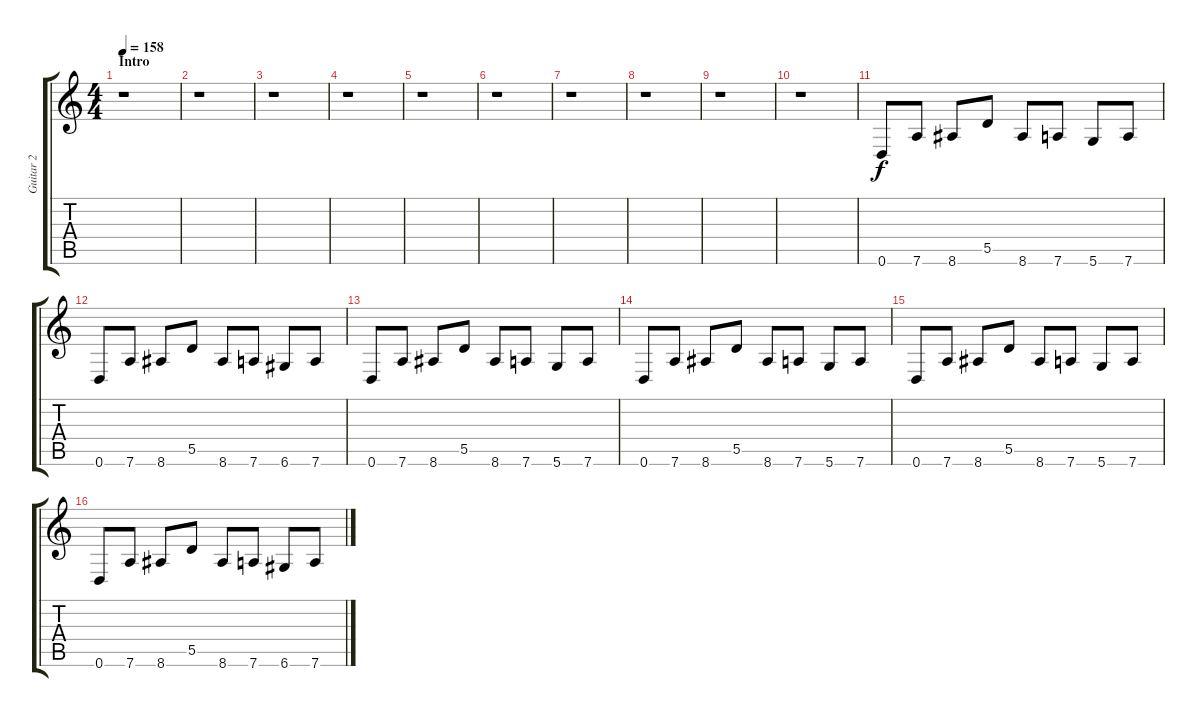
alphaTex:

\track ("Guitar 2" "Guitar 2") {instrument distortionguitar}
\staff {score tabs}
\tuning (E4 B3 G3 D3 A2 D2) {hide}
\ts (4 4)
\section ("" "Intro")
\tempo 158
\clef g2
\ks c
r.1{dy f instrument distortionguitar} |
r.1 |
r.1 |
r.1 |
r.1 |
r.1 |
r.1 |
r.1 |
r.1 |
r.1 |
0.6.8{volume 5} 7.6.8 8.6.8 5.5.8 8.6.8{volume 6} 7.6.8 5.6.8 7.6.8 |
0.6.8{volume 7} 7.6.8 8.6.8 5.5.8 8.6.8{volume 8} 7.6.8 6.6.8 7.6.8 |
0.6.8{volume 9} 7.6.8 8.6.8 5.5.8 8.6.8{volume 10} 7.6.8 5.6.8 7.6.8 |
0.6.8{volume 11} 7.6.8 8.6.8 5.5.8 8.6.8{volume 12} 7.6.8 5.6.8 7.6.8 |
0.6.8{volume 13} 7.6.8 8.6.8 5.5.8 8.6.8{volume 13} 7.6.8 5.6.8 7.6.8 |
0.6.8{volume 14} 7.6.8 8.6.8 5.5.8 8.6.8{volume 15} 7.6.8 6.6.8 7.6.8
